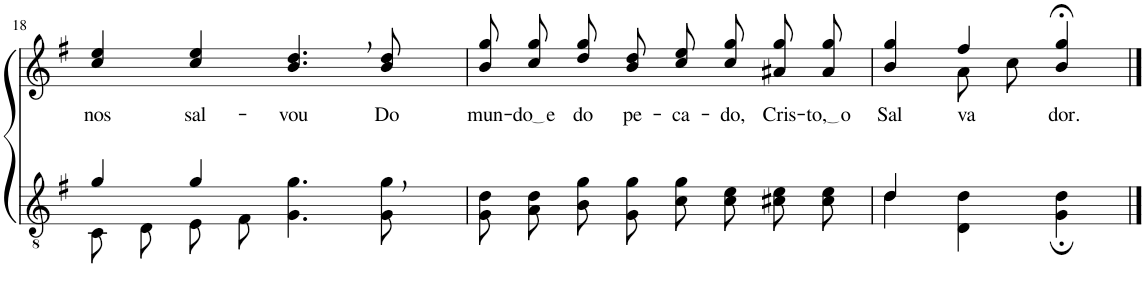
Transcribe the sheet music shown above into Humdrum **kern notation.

**kern	**kern	**text
*part2	*part1	*part1
*staff2	*staff1	*staff1
*I"Parte III e IV	*I"Parte I e II	*
!!LO:PB:g=z
*clefGv2	*clefG2	*
*Trd3c5	*Trd3c5	*
*k[f#]	*k[f#]	*
*M4/4	*M4/4	*
=18	=18	=18
*^	*	*
!	!	!	!LO:LY:b
4g/	8C\L	4cc/ 4ee/	nos
.	8D\J	.	.
!	!	!	!LO:LY:b
4g/	8E\L	4cc/ 4ee/	sal-
.	8F#\J	.	.
!	!	!	!LO:LY:b
2ryy	4.G\ 4.g\	4.b/, 4.dd/,	-vou
!	!	!	!LO:LY:b
.	8G\ 8g\	8b/ 8dd/	Do
=19	=19	=19	=19
!	!	!	!LO:LY:b
*v	*v	*	*
8G\ 8d\L	8b\ 8gg\L	mun-
!	!	!LO:LY:b
8A\ 8d\J	8cc\ 8gg\J	do e
!	!	!LO:LY:b
8B\ 8g\L	8dd\ 8gg\L	do
!	!	!LO:LY:b
8G\ 8g\J	8b\ 8dd\J	pe-
!	!	!LO:LY:b
8c\ 8g\L	8cc\ 8ee\L	-ca-
!	!	!LO:LY:b
8c\ 8e\J	8cc\ 8gg\J	-do,
!	!	!LO:LY:b
8c#X\ 8e\L	8a#X\ 8gg\L	Cris-
!	!	!LO:LY:b
8c#\ 8e\J	8a#\ 8gg\J	to, o
=20	=20	=20
*^	*	*
!	!	!	!LO:LY:b
*	*	*^	*
4d/	4d\	4b/ 4gg/	4ryy	Sal-
!	!	!	!	!LO:LY:b
2ryy	4D\ 4d\	4ff#/	8a\L	-va-
.	.	.	8cc\J	.
!	!	!	!	!LO:LY:b
.	4G\; 4d\;	4b/;< 4gg/;<	4ryy	-dor.
*v	*v	*	*	*
*	*v	*v	*
==	==	==
*-	*-	*-
